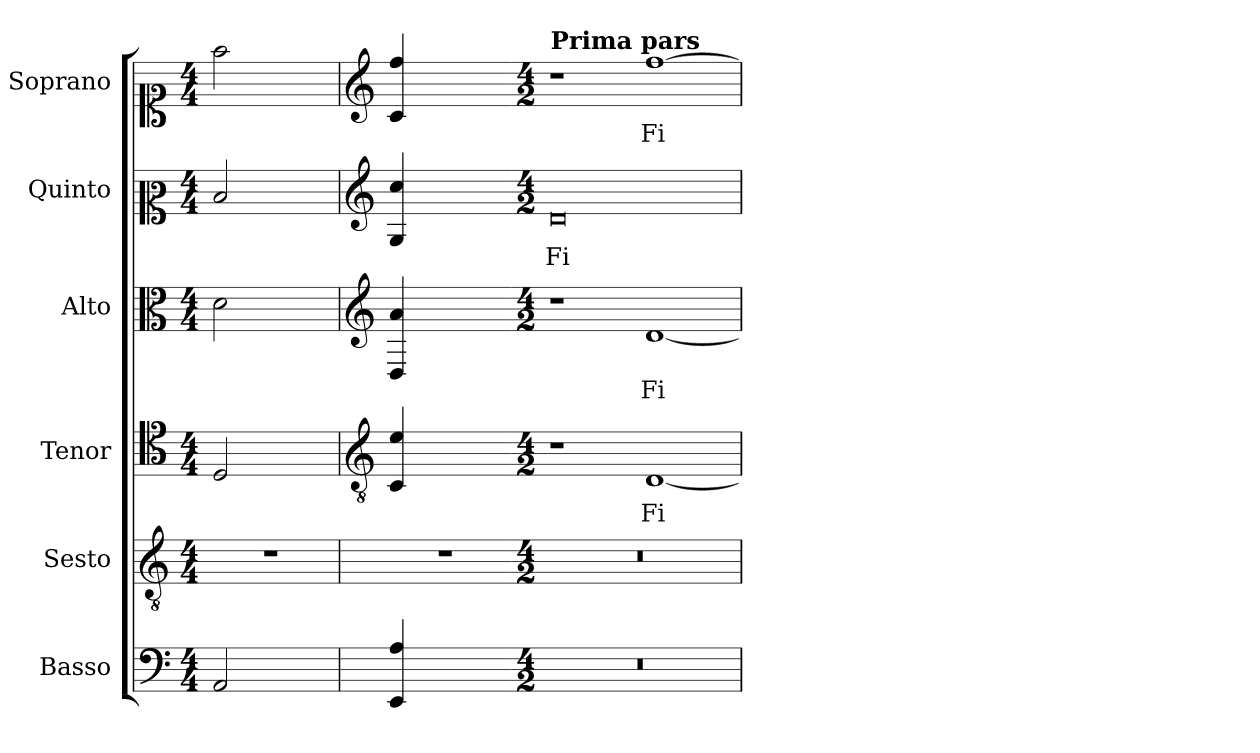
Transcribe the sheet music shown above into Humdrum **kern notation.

**kern	**kern	**kern	**text	**kern	**text	**kern	**text	**kern	**text
*part6	*part5	*part4	*part4	*part3	*part3	*part2	*part2	*part1	*part1
*staff6	*staff5	*staff4	*staff4	*staff3	*staff3	*staff2	*staff2	*staff1	*staff1
*I"Basso	*I"Sesto	*I"Tenor	*	*I"Alto	*	*I"Quinto	*	*I"Soprano	*
*I'B.	*I'Ss.	*I'T.	*	*I'A.	*	*I'Q.	*	*I'S.	*
!!LO:PB:g=z
*clefF4	*clefGv2	*clefC4	*	*clefC3	*	*clefC2	*	*clefC1	*
*	*ITrd7c12	*ITrd7c12	*	*	*	*	*	*	*
*k[]	*k[]	*k[]	*	*k[]	*	*k[]	*	*k[]	*
*C:	*C:	*C:	*	*C:	*	*C:	*	*C:	*
*M4/4	*M4/4	*M4/4	*	*M4/4	*	*M4/4	*	*M4/4	*
=1	=1	=1	=1	=1	=1	=1	=1	=1	=1
!LO:N:head=open	!LO:N:vis=1	!LO:N:head=open	!	!LO:N:head=open	!	!LO:N:head=open	!	!LO:N:head=open	!
2AAi/	1r	2DDi/	.	2di\	.	2di/	.	2ffi\	.
2ryy	.	2ryy	.	2ryy	.	2ryy	.	2ryy	.
=2	=2	=2	=2	=2	=2	=2	=2	=2	=2
*	*	*clefGv2	*	*clefG2	*	*clefG2	*	*clefG2	*
!	!LO:N:vis=1	!	!	!	!	!	!	!	!
4EEi/ 4Ai	1r	4CCi/ 4Ei	.	4Di/ 4ai	.	4Gi/ 4cci	.	4ci/ 4ffi	.
2.ryy	.	2.ryy	.	2.ryy	.	2.ryy	.	2.ryy	.
=3-	=3-	=3-	=3-	=3-	=3-	=3-	=3-	=3-	=3-
*M4/2	*M4/2	*M4/2	*	*M4/2	*	*M4/2	*	*M4/2	*
!LO:N:vis=1	!LO:N:vis=1	!	!	!	!	!	!	!	!
!	!	!	!	!	!	!	!	!LO:TX:a:B:t=Prima pars	!
!	!	!	!	!	!	!	!LO:LY:b:color=#000000	!	!
0r	0r	1r	.	1r	.	0di	Fi-	1r	.
!	!	!	!LO:LY:b:color=#000000	!	!	!	!	!	!
!	!	!	!	!	!LO:LY:b:color=#000000	!	!	!	!
!	!	!	!	!	!	!	!	!	!LO:LY:b:color=#000000
.	.	[1DDi	Fi-	[1di	Fi-	.	.	[1ffi	Fi-
=	=	=	=	=	=	=	=	=	=
*-	*-	*-	*-	*-	*-	*-	*-	*-	*-
